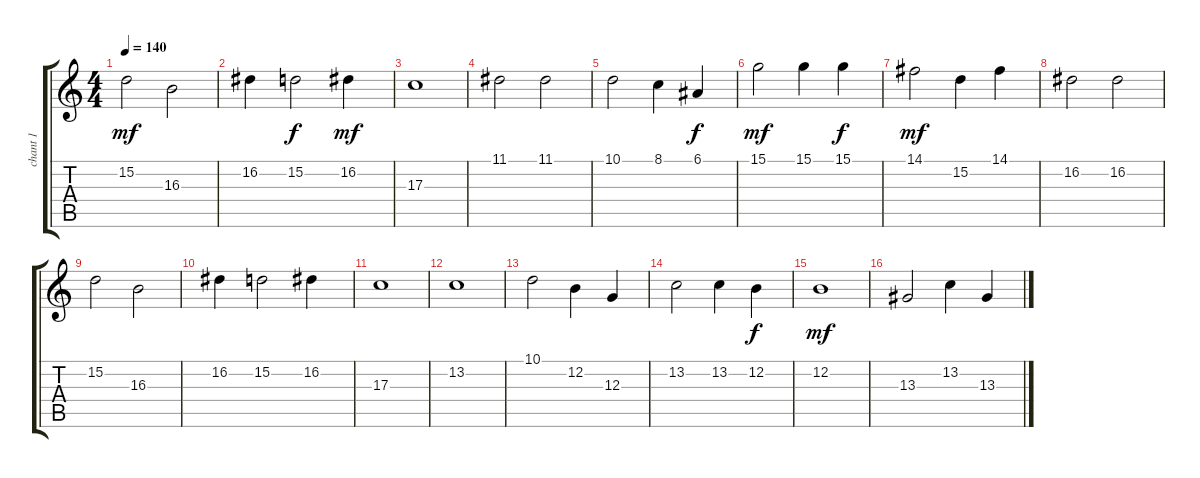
\track ("chant 1" "chant 1") {instrument choiraahs}
\staff {score tabs}
\tuning (E4 B3 G3 D3 A2 E2) {hide}
\ts (4 4)
\tempo 140
\clef g2
\ks c
15.2.2{dy mf} 16.3.2 |
16.2.4 15.2.2{dy f} 16.2.4{dy mf} |
17.3.1 |
11.1.2 11.1.2 |
10.1.2 8.1.4 6.1.4{dy f} |
15.1.2{dy mf} 15.1.4 15.1.4{dy f} |
14.1.2{dy mf} 15.2.4 14.1.4 |
16.2.2 16.2.2 |
15.2.2 16.3.2 |
16.2.4 15.2.2 16.2.4 |
17.3.1 |
13.2.1 |
10.1.2 12.2.4 12.3.4 |
13.2.2 13.2.4 12.2.4{dy f} |
12.2.1{dy mf} |
13.3.2 13.2.4 13.3.4
